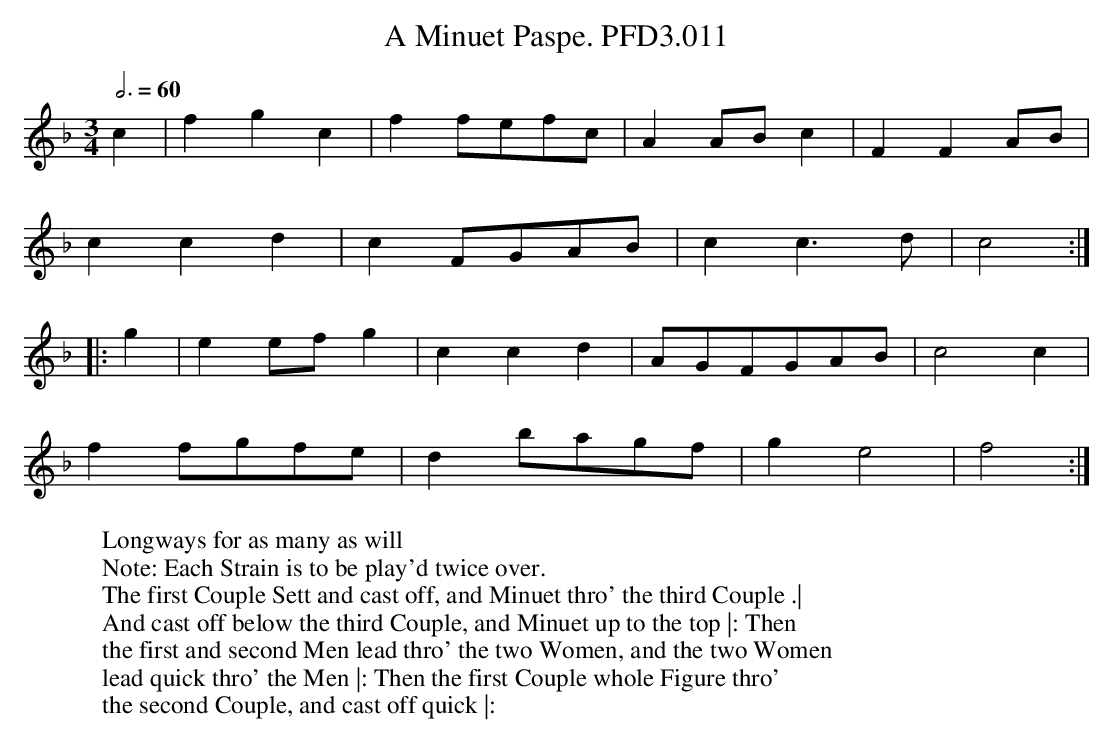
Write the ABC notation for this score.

X:1
T:Minuet Paspe. PFD3.011, A
M:3/4
L:1/4
W:Longways for as many as will
W:Note: Each Strain is to be play'd twice over.
W:The first Couple Sett and cast off, and Minuet thro' the third Couple .|
W:And cast off below the third Couple, and Minuet up to the top |: Then
W:the first and second Men lead thro' the two Women, and the two Women
W:lead quick thro' the Men |: Then the first Couple whole Figure thro'
W:the second Couple, and cast off quick |:
Q:3/4=60
K:F
c | fgc | f f/e/f/c/ | A A/B/ c | FF A/B/ |
ccd | c F/G/A/B/ | cc>d | c2 :|
|: g | e e/f/ g | ccd | A/G/F/G/A/B/ | c2 c |
f f/g/f/e/ | d b/a/g/f/ | g e2 | f2 :|
